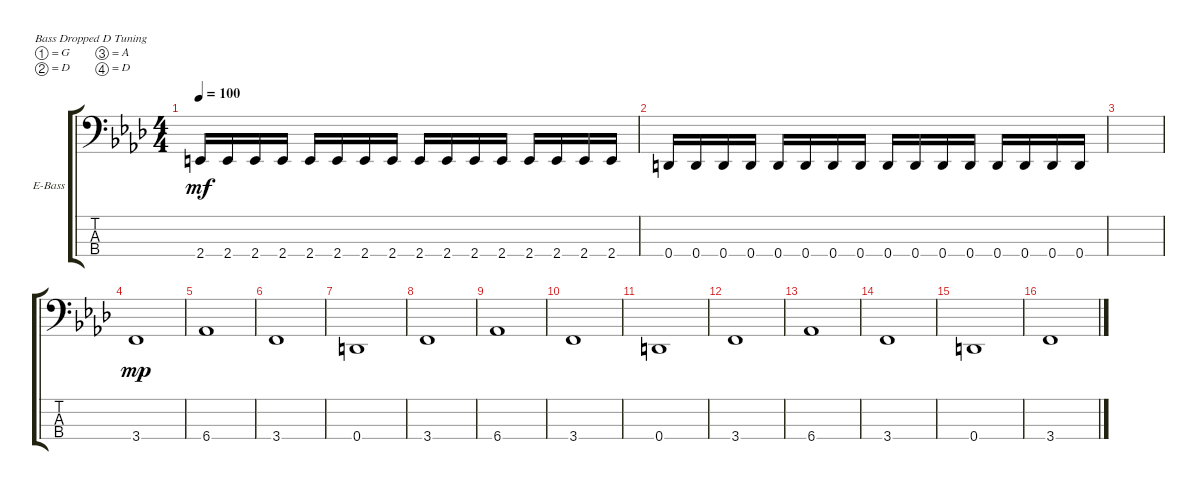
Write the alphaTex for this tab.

\defaultSystemsLayout 4
\bracketExtendMode groupsimilarinstruments
\firstSystemTrackNameOrientation horizontal
\otherSystemsTrackNameOrientation horizontal
\track ("Electric Bass" "E-Bass") {multiBarRest instrument electricbassfinger}
\staff {score tabs}
\tuning (G2 D2 A1 D1)
\ts (4 4)
\tempo 100
\clef f4
\ks fminor
2.4.16{dy mf} 2.4.16 2.4.16 2.4.16 2.4.16 2.4.16 2.4.16 2.4.16 2.4.16 2.4.16 2.4.16 2.4.16 2.4.16 2.4.16 2.4.16 2.4.16 |
0.4.16 0.4.16 0.4.16 0.4.16 0.4.16 0.4.16 0.4.16 0.4.16 0.4.16 0.4.16 0.4.16 0.4.16 0.4.16 0.4.16 0.4.16 0.4.16 |
|
3.4.1{dy mp} |
6.4.1 |
3.4.1 |
0.4.1 |
3.4.1 |
6.4.1 |
3.4.1 |
0.4.1 |
3.4.1 |
6.4.1 |
3.4.1 |
0.4.1 |
3.4.1
